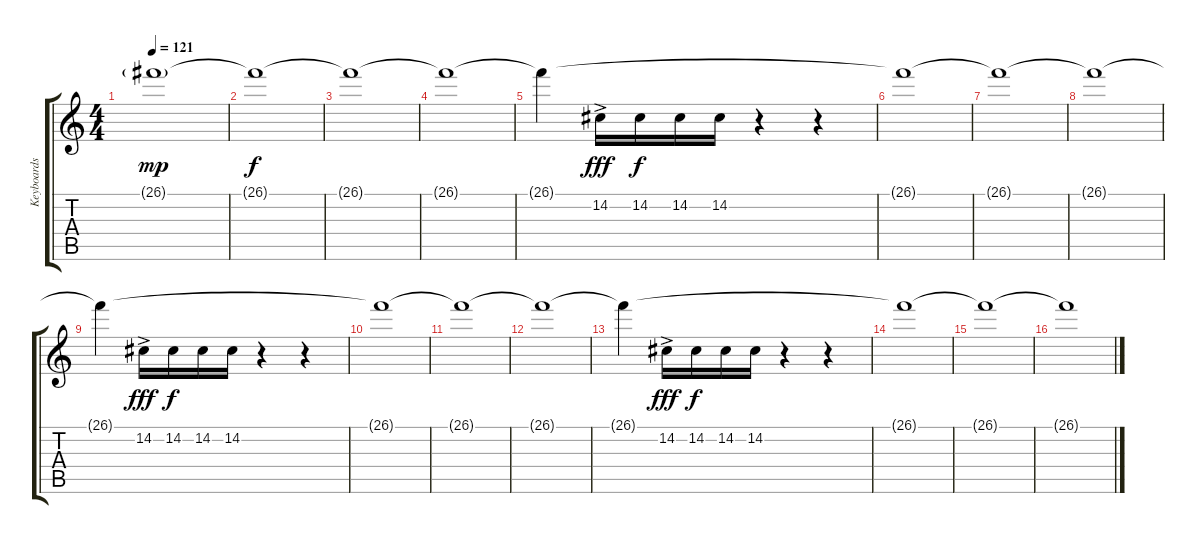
\track ("Keyboards" "Keyboards") {instrument synthstrings2}
\staff {score tabs}
\tuning (E4 B3 G3 D3 A2 E2) {hide}
\ts (4 4)
\tempo 121
\clef g2
\ks c
26.1{g}.1{dy mp instrument synthstrings2} |
26.1{t}.1{dy f} |
26.1{t}.1 |
26.1{t}.1 |
26.1{t}.4 14.2{ac}.16{dy fff instrument brightacousticpiano} 14.2.16{dy f instrument brightacousticpiano} 14.2.16{instrument brightacousticpiano} 14.2.16{instrument brightacousticpiano} r.4 r.4 |
26.1{t}.1 |
26.1{t}.1 |
26.1{t}.1 |
26.1{t}.4 14.2{ac}.16{dy fff instrument brightacousticpiano} 14.2.16{dy f instrument brightacousticpiano} 14.2.16{instrument brightacousticpiano} 14.2.16{instrument brightacousticpiano} r.4 r.4 |
26.1{t}.1 |
26.1{t}.1 |
26.1{t}.1 |
26.1{t}.4 14.2{ac}.16{dy fff instrument brightacousticpiano} 14.2.16{dy f instrument brightacousticpiano} 14.2.16{instrument brightacousticpiano} 14.2.16{instrument brightacousticpiano} r.4 r.4 |
26.1{t}.1 |
26.1{t}.1 |
26.1{t}.1
